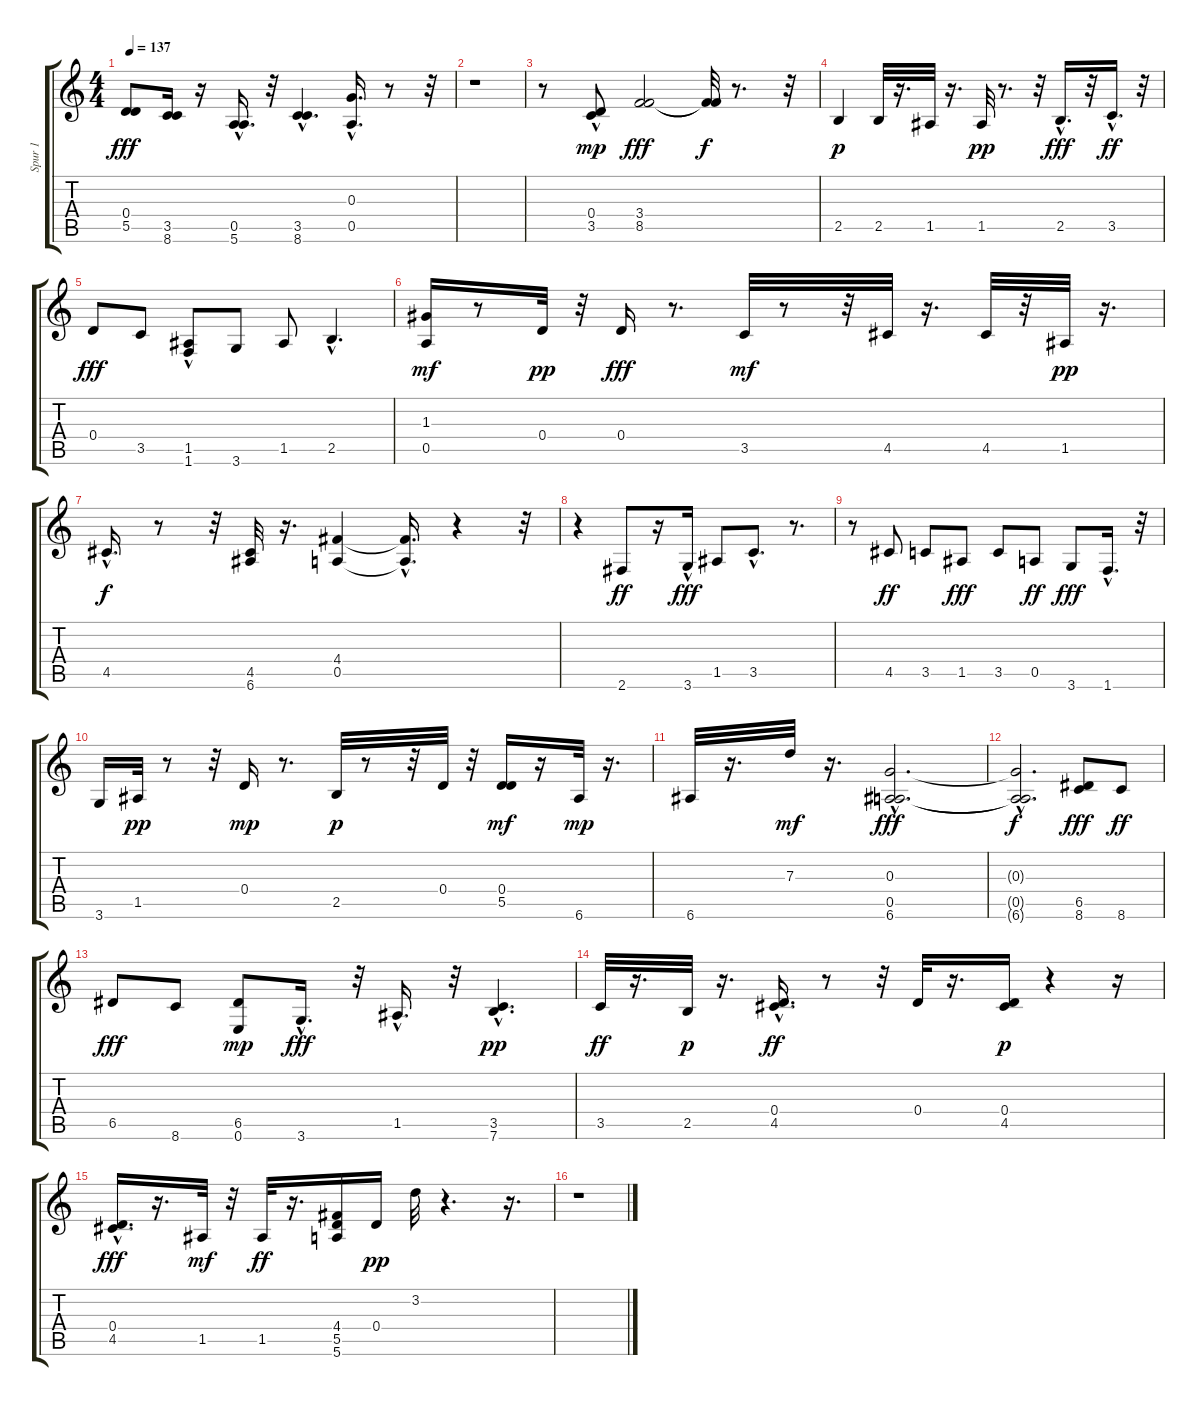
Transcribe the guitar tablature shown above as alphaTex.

\track ("Spur 1" "Spur 1") {instrument electricguitarclean}
\staff {score tabs}
\tuning (E4 B3 G3 D3 A2 E2) {hide}
\ts (4 4)
\tempo 137
\clef g2
\ks c
(0.4 5.5).8{dy fff} (3.5 8.6).16 r.16 (0.5{hac} 5.6{hac}).16{d} r.32 (3.5{hac} 8.6{hac}).4{d} (0.3 0.5{hac}).16{d} r.8 r.32 |
r.1 |
r.8 (0.4 3.5{hac}).8{dy mp} (3.4 8.5).2{dy fff} (3.4{t} 8.5{t}).32{dy f} r.8{d} r.32 |
2.5.4{dy p} 2.5.32 r.16{d} 1.5.32 r.16{d} 1.5.32{dy pp} r.8{d} r.32 2.5{hac}.16{d dy fff} r.32 3.5{hac}.16{d dy ff} r.32 |
0.4.8{dy fff} 3.5.8 (1.5 1.6{hac}).8 3.6.8 1.5.8 2.5{hac}.4{d} |
(1.3 0.5).16{dy mf} r.8 0.4.32{dy pp} r.32 0.4.16{dy fff} r.8{d} 3.5.32{dy mf} r.8 r.32 4.5.32 r.16{d} 4.5.32 r.32 1.5.32{dy pp} r.16{d} |
4.5{hac}.16{d dy f} r.8 r.32 (4.5 6.6).32 r.16{d} (4.4 0.5).4 (4.4{hac t} 0.5{t}).16{d} r.4 r.32 |
r.4 2.6.8{dy ff} r.16 3.6{hac}.16{dy fff} 1.5.8 3.5{hac}.8{d} r.8{d} |
r.8 4.5.8{dy ff} 3.5.8 1.5.8{dy fff} 3.5.8 0.5.8{dy ff} 3.6.8{dy fff} 1.6{hac}.16{d} r.32 |
3.6.16 1.5.32{dy pp} r.8 r.32 0.4.16{dy mp} r.8{d} 2.5.32{dy p} r.8 r.32 0.4.32 r.32 (0.4 5.5).16{dy mf} r.16 6.6.32{dy mp} r.16{d} |
6.6.32 r.16{d} 7.3.32{dy mf} r.16{d} (0.3{hac} 0.5{hac} 6.6{hac}).2{d dy fff} |
(0.3{hac t} 0.5{t} 6.6{t}).2{d dy f} (6.5 8.6).8{dy fff} 8.6.8{dy ff} |
6.5.8{dy fff} 8.6.8 (6.5 0.6).8{dy mp} 3.6{hac}.16{d dy fff} r.32 1.5{hac}.16{d} r.32 (3.5{hac} 7.6).4{d dy pp} |
3.5.32{dy ff} r.16{d} 2.5.32{dy p} r.16{d} (0.4{hac} 4.5{hac}).16{d dy ff} r.8 r.32 0.4.32 r.16{d} (0.4 4.5).16{dy p} r.4 r.16 |
(0.4{hac} 4.5{hac}).16{d dy fff} r.16{d} 1.5.32{dy mf} r.32 1.5.32{dy ff} r.16{d} (4.4 5.5 5.6).16 0.4.16{dy pp} 3.2.32 r.4{d} r.16{d} |
r.1
